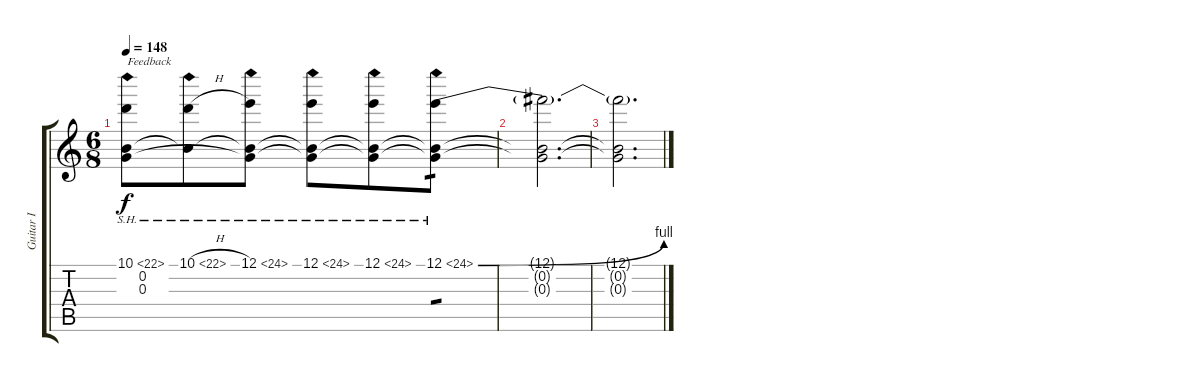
\track ("Guitar I" "Guitar I") {instrument overdrivenguitar}
\staff {score tabs}
\tuning (E4 B3 G3 D3 A2 E2) {hide}
\ts (6 8)
\tempo 148
\clef g2
\ks c
(10.1{sh 12} 0.2 0.3).8{txt "Feedback" dy f} (10.1{sh 12 h} 0.2{t}).8 (12.1{sh 12} 0.2{t} 0.3{t}).8 (12.1{sh 12} 0.2{t} 0.3{t}).8 (12.1{sh 12} 0.2{t} 0.3{t}).8 (12.1{be (bend 0 0 60 4) sh 12} 0.2{t} 0.3{t}).8{tp 1} |
(12.1{t} 0.2{t} 0.3{t}).2{d} |
(12.1{t} 0.2{t} 0.3{t}).2{d}
